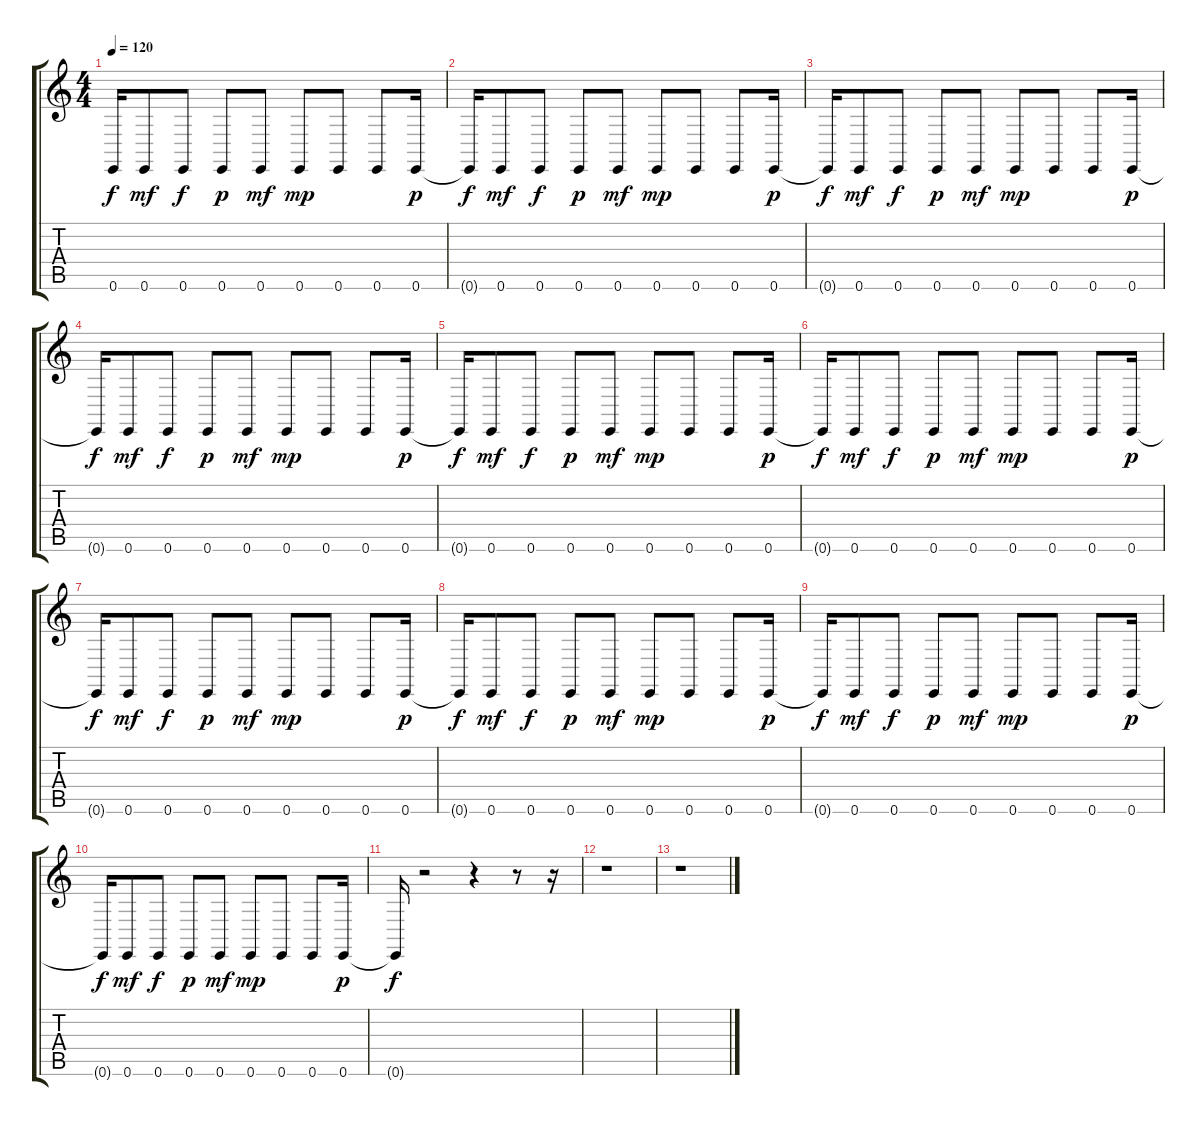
\track "" {instrument melodictom}
\staff {score tabs}
\tuning (E4 B3 G3 D3 A2 E2) {hide}
\ts (4 4)
\tempo 120
\clef g2
\ks c
0.6{t}.16{dy f} 0.6.8{dy mf} 0.6.8{dy f} 0.6.8{dy p} 0.6.8{dy mf} 0.6.8{dy mp} 0.6.8 0.6.8 0.6.16{dy p} |
0.6{t}.16{dy f} 0.6.8{dy mf} 0.6.8{dy f} 0.6.8{dy p} 0.6.8{dy mf} 0.6.8{dy mp} 0.6.8 0.6.8 0.6.16{dy p} |
0.6{t}.16{dy f} 0.6.8{dy mf} 0.6.8{dy f} 0.6.8{dy p} 0.6.8{dy mf} 0.6.8{dy mp} 0.6.8 0.6.8 0.6.16{dy p} |
0.6{t}.16{dy f} 0.6.8{dy mf} 0.6.8{dy f} 0.6.8{dy p} 0.6.8{dy mf} 0.6.8{dy mp} 0.6.8 0.6.8 0.6.16{dy p} |
0.6{t}.16{dy f} 0.6.8{dy mf} 0.6.8{dy f} 0.6.8{dy p} 0.6.8{dy mf} 0.6.8{dy mp} 0.6.8 0.6.8 0.6.16{dy p} |
0.6{t}.16{dy f} 0.6.8{dy mf} 0.6.8{dy f} 0.6.8{dy p} 0.6.8{dy mf} 0.6.8{dy mp} 0.6.8 0.6.8 0.6.16{dy p} |
0.6{t}.16{dy f} 0.6.8{dy mf} 0.6.8{dy f} 0.6.8{dy p} 0.6.8{dy mf} 0.6.8{dy mp} 0.6.8 0.6.8 0.6.16{dy p} |
0.6{t}.16{dy f} 0.6.8{dy mf} 0.6.8{dy f} 0.6.8{dy p} 0.6.8{dy mf} 0.6.8{dy mp} 0.6.8 0.6.8 0.6.16{dy p} |
0.6{t}.16{dy f} 0.6.8{dy mf} 0.6.8{dy f} 0.6.8{dy p} 0.6.8{dy mf} 0.6.8{dy mp} 0.6.8 0.6.8 0.6.16{dy p} |
0.6{t}.16{dy f} 0.6.8{dy mf} 0.6.8{dy f} 0.6.8{dy p} 0.6.8{dy mf} 0.6.8{dy mp} 0.6.8 0.6.8 0.6.16{dy p} |
0.6{t}.16{dy f} r.2 r.4 r.8 r.16 |
r.1 |
r.1
